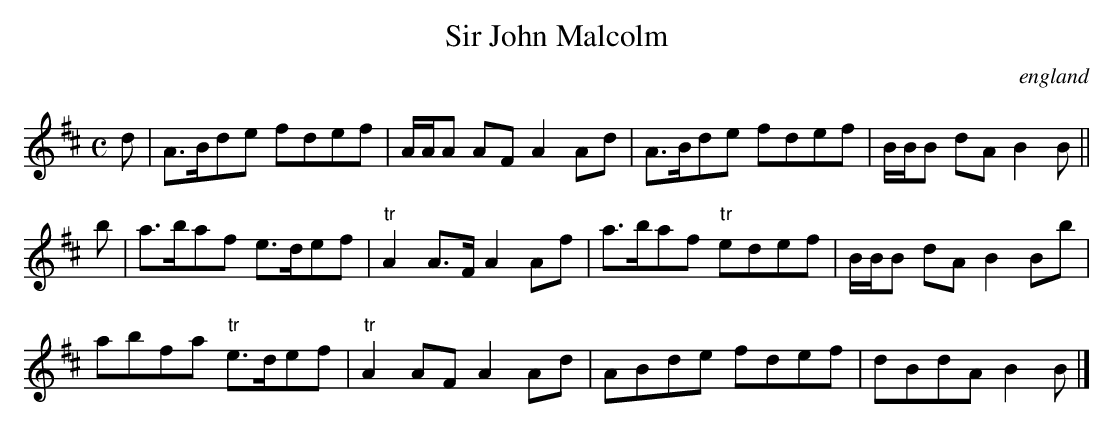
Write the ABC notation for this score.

X:1
T:Sir John Malcolm
O:england
M:C
K:Bm
d|\
A>Bde fdef| A/A/A AF A2Ad|\
A>Bde fdef| B/B/B dA B2B||
b|\
a>baf e>def| "tr"A2A>F A2Af|\
a>baf "tr"edef| B/B/B dA B2Bb|
abfa "tr"e>def| "tr"A2AF A2Ad|\
ABde fdef| dBdA B2B|]
